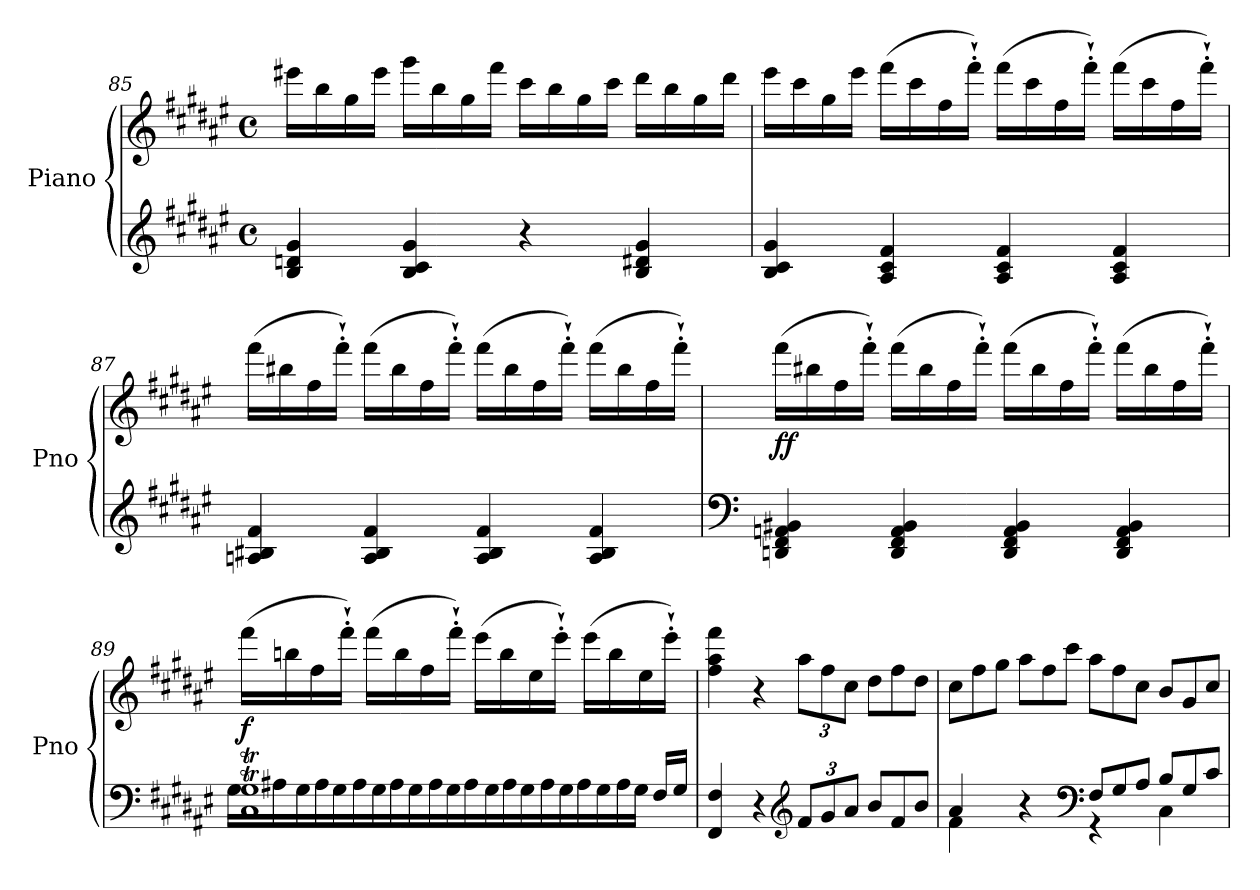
**kern	**kern	**dynam
*part1	*part1	*part1
*staff2	*staff1	*staff1/2
*I"Piano	*	*
*I'Pno	*	*
*clefG2	*clefG2	*
*k[f#c#g#d#a#e#]	*k[f#c#g#d#a#e#]	*
*M4/4	*M4/4	*
*met(c)	*met(c)	*
=85	=85	=85
4B/ 4dn/ 4g#/	16eee#X\LL	.
.	16bb\	.
.	16gg#\	.
.	16eee#\JJ	.
4B/ 4c#/ 4g#/	16ggg#\LL	.
.	16bb\	.
.	16gg#\	.
.	16fff#\JJ	.
4r	16ccc#\LL	.
.	16bb\	.
.	16gg#\	.
.	16ccc#\JJ	.
4B/ 4d#X/ 4g#/	16ddd#\LL	.
.	16bb\	.
.	16gg#\	.
.	16ddd#\JJ	.
!!LO:LB:g=z
=86	=86	=86
4B/ 4c#/ 4g#/	16eee#\LL	.
.	16ccc#\	.
.	16gg#\	.
.	16eee#\JJ	.
!	!	!LO:DY:a=2
4A#/ 4c#/ 4f#/	(>16fff#\LL	other-dynamics
.	16ccc#\	.
.	16ff#\	.
.	16fff#'`\JJ)	.
!	!	!LO:DY:b
4A#/ 4c#/ 4f#/	(>16fff#\LL	other-dynamics
.	16ccc#\	.
.	16ff#\	.
.	16fff#'`\JJ)	.
4A#/ 4c#/ 4f#/	(>16fff#\LL	.
.	16ccc#\	.
.	16ff#\	.
.	16fff#'`\JJ)	.
!!LO:LB:g=z
=87	=87	=87
4An/ 4B#X/ 4f#/	(>16fff#\LL	.
.	16bb#X\	.
.	16ff#\	.
.	16fff#'`\JJ)	.
4A/ 4B#/ 4f#/	(>16fff#\LL	.
.	16bb#\	.
.	16ff#\	.
.	16fff#'`\JJ)	.
4A/ 4B#/ 4f#/	(>16fff#\LL	.
.	16bb#\	.
.	16ff#\	.
.	16fff#'`\JJ)	.
4A/ 4B#/ 4f#/	(>16fff#\LL	.
.	16bb#\	.
.	16ff#\	.
.	16fff#'`\JJ)	.
=88	=88	=88
*clefF4	*	*
!	!	!LO:DY:b
4DDn/ 4FF#/ 4AAn/ 4BB#X/	(>16fff#\LL	ff
.	16bb#X\	.
.	16ff#\	.
.	16fff#'`\JJ)	.
4DD/ 4FF#/ 4AA/ 4BB#/	(>16fff#\LL	.
.	16bb#\	.
.	16ff#\	.
.	16fff#'`\JJ)	.
4DD/ 4FF#/ 4AA/ 4BB#/	(>16fff#\LL	.
.	16bb#\	.
.	16ff#\	.
.	16fff#'`\JJ)	.
4DD/ 4FF#/ 4AA/ 4BB#/	(>16fff#\LL	.
.	16bb#\	.
.	16ff#\	.
.	16fff#'`\JJ)	.
!!LO:PB:g=z
=89	=89	=89
*^	*	*
*	*Xtuplet	*	*
!	!	!	!LO:DY:b
1C#T 1G#T	23G#LL	(>16fff#\LL	f
.	23A#X	.	.
.	.	16bbn\	.
.	23G#	.	.
.	.	16ff#\	.
.	23A#	.	.
.	23G#	.	.
.	.	16fff#'`\JJ)	.
.	23A#	.	.
.	.	(>16fff#\LL	.
.	23G#	.	.
.	23A#	.	.
.	.	16bb\	.
.	23G#	.	.
.	.	16ff#\	.
.	23A#	.	.
.	23G#	.	.
.	.	16fff#'`\JJ)	.
.	23A#	.	.
.	.	(>16eee#\LL	.
.	23G#	.	.
.	.	16bb\	.
.	23A#	.	.
.	23G#	.	.
.	.	16ee#\	.
.	23A#	.	.
.	.	16eee#'`\JJ)	.
.	23G#	.	.
.	23A#	.	.
.	.	(>16eee#\LL	.
.	23G#	.	.
.	.	16bb\	.
.	23A#	.	.
.	23G#JJ	.	.
.	.	16ee#\	.
.	23F#/LL	.	.
.	.	16eee#'`\JJ)	.
.	23G#/JJ	.	.
64ryy	64ryy	64ryy	.
*v	*v	*	*
!!LO:LB:g=z
=90	=90	=90
4FF#/ 4F#/	4ff#\ 4aa#\ 4fff#\	.
4r	4r	.
*clefG2	*	*
*tuplet	*	*
*Xbrackettup	*Xbrackettup	*
!	!	!LO:DY:b
!	!	!LO:DY:n=1:b
12f#/L	12aa#\L	p other-dynamics
12g#/	12ff#\	.
12a#/J	12cc#\J	.
*Xtuplet	*Xtuplet	*
12b/L	12dd#\L	.
12f#/	12ff#\	.
12b/J	12dd#\J	.
=91	=91	=91
*^	*	*
4a#/	4f#\	12cc#\L	.
.	.	12ff#\	.
.	.	12gg#\J	.
4r	4ryy	12aa#\L	.
.	.	12ff#\	.
.	.	12ccc#\J	.
*clefF4	*	*	*
12F#/L	4r	12aa#\L	.
12G#/	.	12ff#\	.
12A#/J	.	12cc#\J	.
12B/L	4C#\	12b/L	.
12G#/	.	12g#/	.
12c#/J	.	12cc#/J	.
*v	*v	*	*
=	=	=
*-	*-	*-
